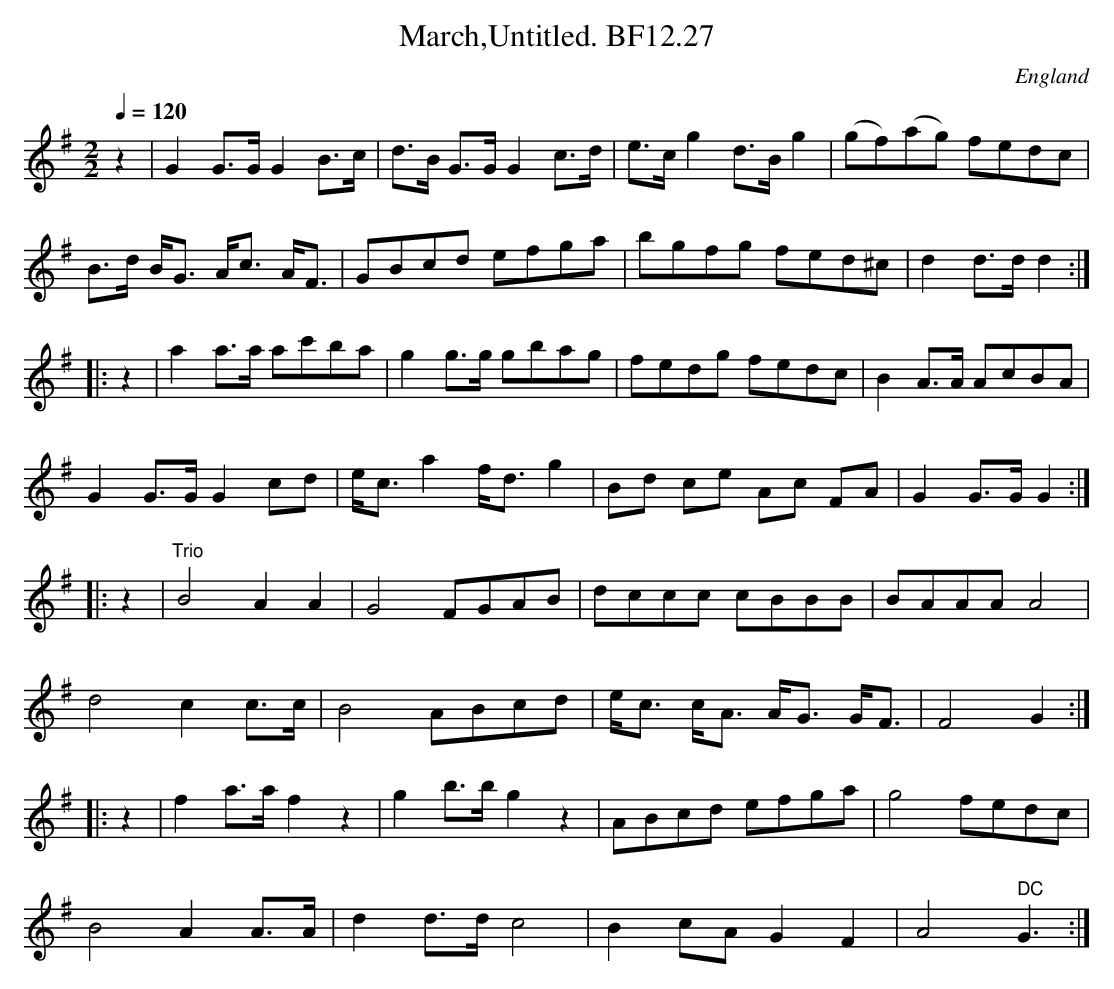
X:1
T:March,Untitled. BF12.27
M:2/2
L:1/8
Q:1/4=120
O:England
notC:In T.Browne's hand
K:G major
z2|G2 G>G G2 B>c|d>B G>G G2 c>d|e>cg2d>Bg2|(gf)(ag) fedc|!
B>d B<G A<c A<F|GBcd efga|bgfg fed^c|d2 d>dd2:|!
|:z2|a2 a>a ac'ba|g2 g>g gbag|fedg fedc|B2A>A AcBA|!
G2G>GG2 cd|e<c a2 f<d g2|Bd ce Ac FA|G2 G>G G2:|!
|:z2|"^Trio"B4 A2A2|G4FGAB|dccc cBBB|BAAAA4|!
d4 c2 c>c|B4 ABcd|e<c c<A A<G G<F|F4G2:|!
|:z2|f2 a>a f2 z2|g2 b>b g2 z2|ABcd efga|g4fedc|!
B4A2A>A|d2d>dc4|B2cAG2F2|A4"^ DC"G3:|
